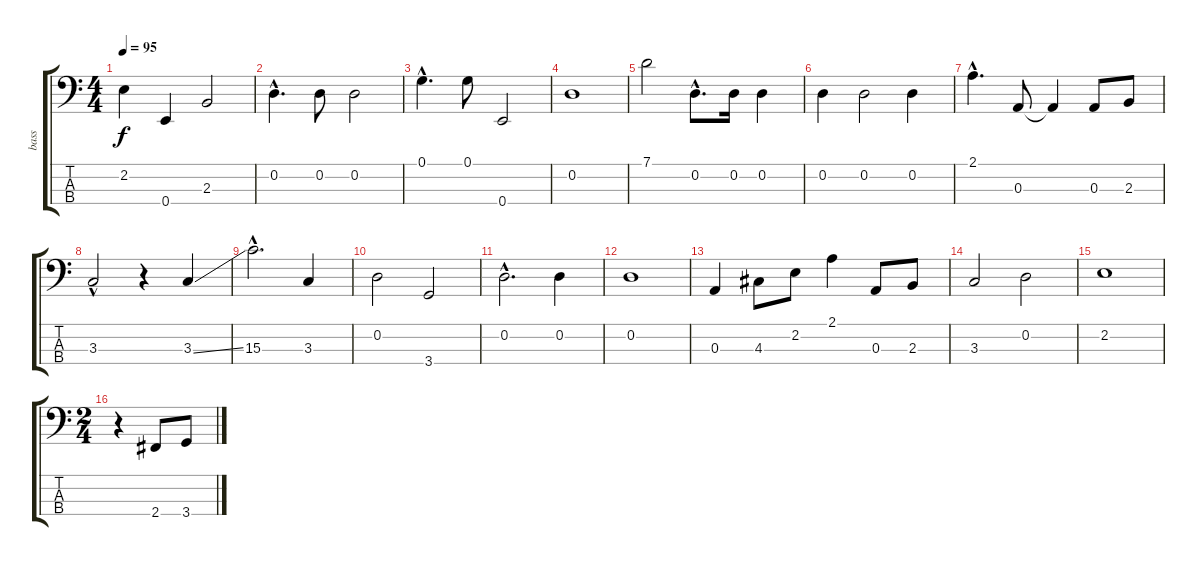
\track ("bass" "bass") {instrument electricbassfinger}
\staff {score tabs}
\tuning (G2 D2 A1 E1) {hide}
\ts (4 4)
\tempo 95
\clef f4
\ks c
2.2.4{dy f} 0.4.4 2.3.2 |
0.2{hac}.4{d} 0.2.8 0.2.2 |
0.1{hac}.4{d} 0.1.8 0.4.2 |
0.2.1 |
7.1.2 0.2{hac}.8{d} 0.2.16 0.2.4 |
0.2.4 0.2.2 0.2.4 |
2.1{hac}.4{d} 0.3.8 0.3{t}.4 0.3.8 2.3.8 |
3.3{hac}.2 r.4 3.3{ss}.4 |
15.3{hac}.2{d} 3.3.4 |
0.2.2 3.4.2 |
0.2{hac}.2{d} 0.2.4 |
0.2.1 |
0.3.4 4.3.8 2.2.8 2.1.4 0.3.8 2.3.8 |
3.3.2 0.2.2 |
2.2.1 |
\ts (2 4)
r.4 2.4.8 3.4.8
